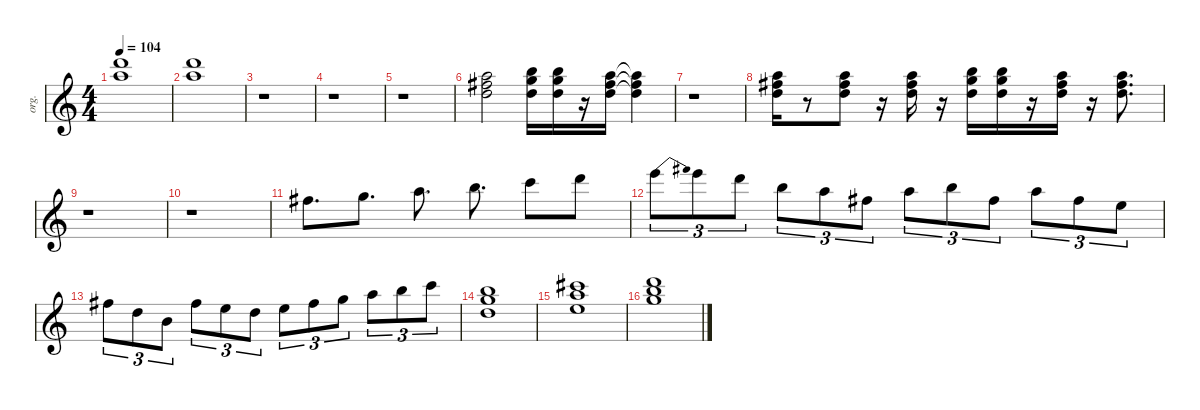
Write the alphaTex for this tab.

\defaultSystemsLayout 4
\hideDynamics
\bracketExtendMode nobrackets
\otherSystemsTrackNameOrientation horizontal
\track ("Organ" "org.") {instrument rockorgan}
\staff {score}
\tuning (E4 B3 G3 D3 A2 E2)
\ts (4 4)
\tempo 104
\clef g2
\ks c
(22.1 22.2).1{dy f beam Down} |
(22.1 22.2).1{beam Down} |
r.1{beam Down} |
r.1{beam Down} |
r.1{beam Down} |
(22.2 23.3{acc #} 24.4).2{beam Down} (24.2 24.3 24.4).16{beam Down} (24.2 24.3 24.4).16{beam Down} r.16{beam Down} (22.2 23.3{acc #} 24.4).16{beam Down} (22.2{t} 23.3{t acc #} 24.4{t}).4{beam Down} |
r.1{beam Down} |
(22.2 23.3{acc #} 24.4).16{beam Down} r.8{beam Down} (22.2 23.3{acc #} 24.4).8{beam Down} r.16{beam Down} (22.2 23.3{acc #} 24.4).16{beam Down} r.16{beam Down} (24.2 24.3 24.4).16{beam Down} (24.2 24.3 24.4).16{beam Down} r.16{beam Down} (22.2 23.3{acc #} 24.4).16{beam Down} r.16{beam Down} (22.2 23.3{acc #} 24.4).8{d beam Down} |
r.1{beam Down} |
r.1{beam Down} |
19.2{acc #}.8{d beam Down} 20.2.8{d beam Down} 17.1.8{d beam Down} 19.1.8{d beam Down} 20.1.8{beam Down} 22.1.8{beam Down} |
24.1{be (bend 0 0 30 4)}.8{tu (3 2) beam Down} 24.1.8{tu (3 2) beam Down} 22.1.8{tu (3 2) beam Down} 19.1.8{tu (3 2) beam Down} 17.1.8{tu (3 2) beam Down} 14.1{acc #}.8{tu (3 2) beam Down} 17.1.8{tu (3 2) beam Down} 19.1.8{tu (3 2) beam Down} 19.2{acc #}.8{tu (3 2) beam Down} 17.1.8{tu (3 2) beam Down} 14.1{acc #}.8{tu (3 2) beam Down} 17.2.8{tu (3 2) beam Down} |
14.1{acc #}.8{tu (3 2) beam Down} 15.2.8{tu (3 2) beam Down} 16.3.8{tu (3 2) beam Down} 14.1{acc #}.8{tu (3 2) beam Down} 17.2.8{tu (3 2) beam Down} 10.1.8{tu (3 2) beam Down} 17.2.8{tu (3 2) beam Down} 14.1{acc #}.8{tu (3 2) beam Down} 15.1.8{tu (3 2) beam Down} 17.1.8{tu (3 2) beam Down} 19.1.8{tu (3 2) beam Down} 20.1.8{tu (3 2) beam Down} |
(19.1 20.2 19.3).1{beam Down} |
(21.1{acc #} 22.2 21.3).1{beam Down} |
(22.1 24.2 24.3).1{beam Down}
